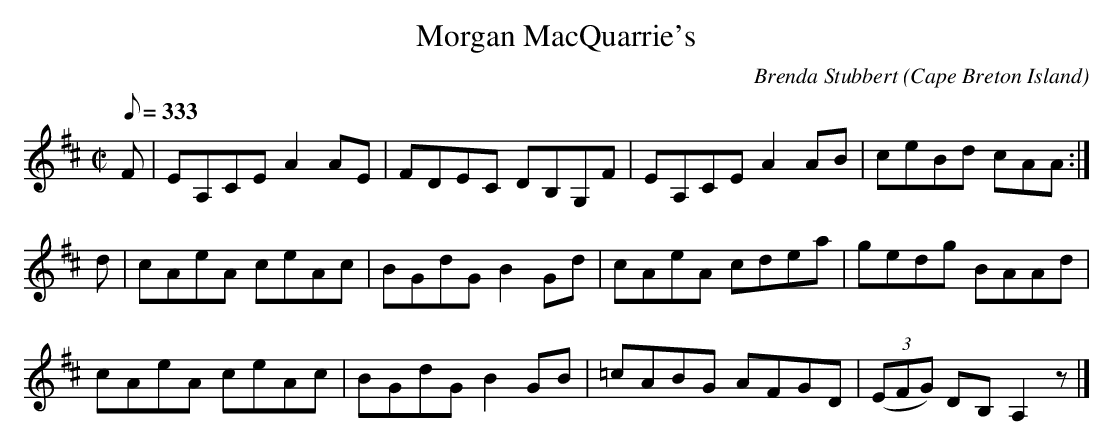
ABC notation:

X:1
T:Morgan MacQuarrie's
C:Brenda Stubbert
O:Cape Breton Island
L:1/8
Q:333
M:C|
K:A mixolydian
F|EA,CE A2 AE|FDEC DB,G,F|EA,CE A2 AB|ceBd cAA:|
d|cAeA ceAc|BGdG B2 Gd|cAeA cdea|gedg BAAd|
cAeA ceAc|BGdG B2 GB|=cABG AFGD|(3(EFG) DB, A,2 z|]
